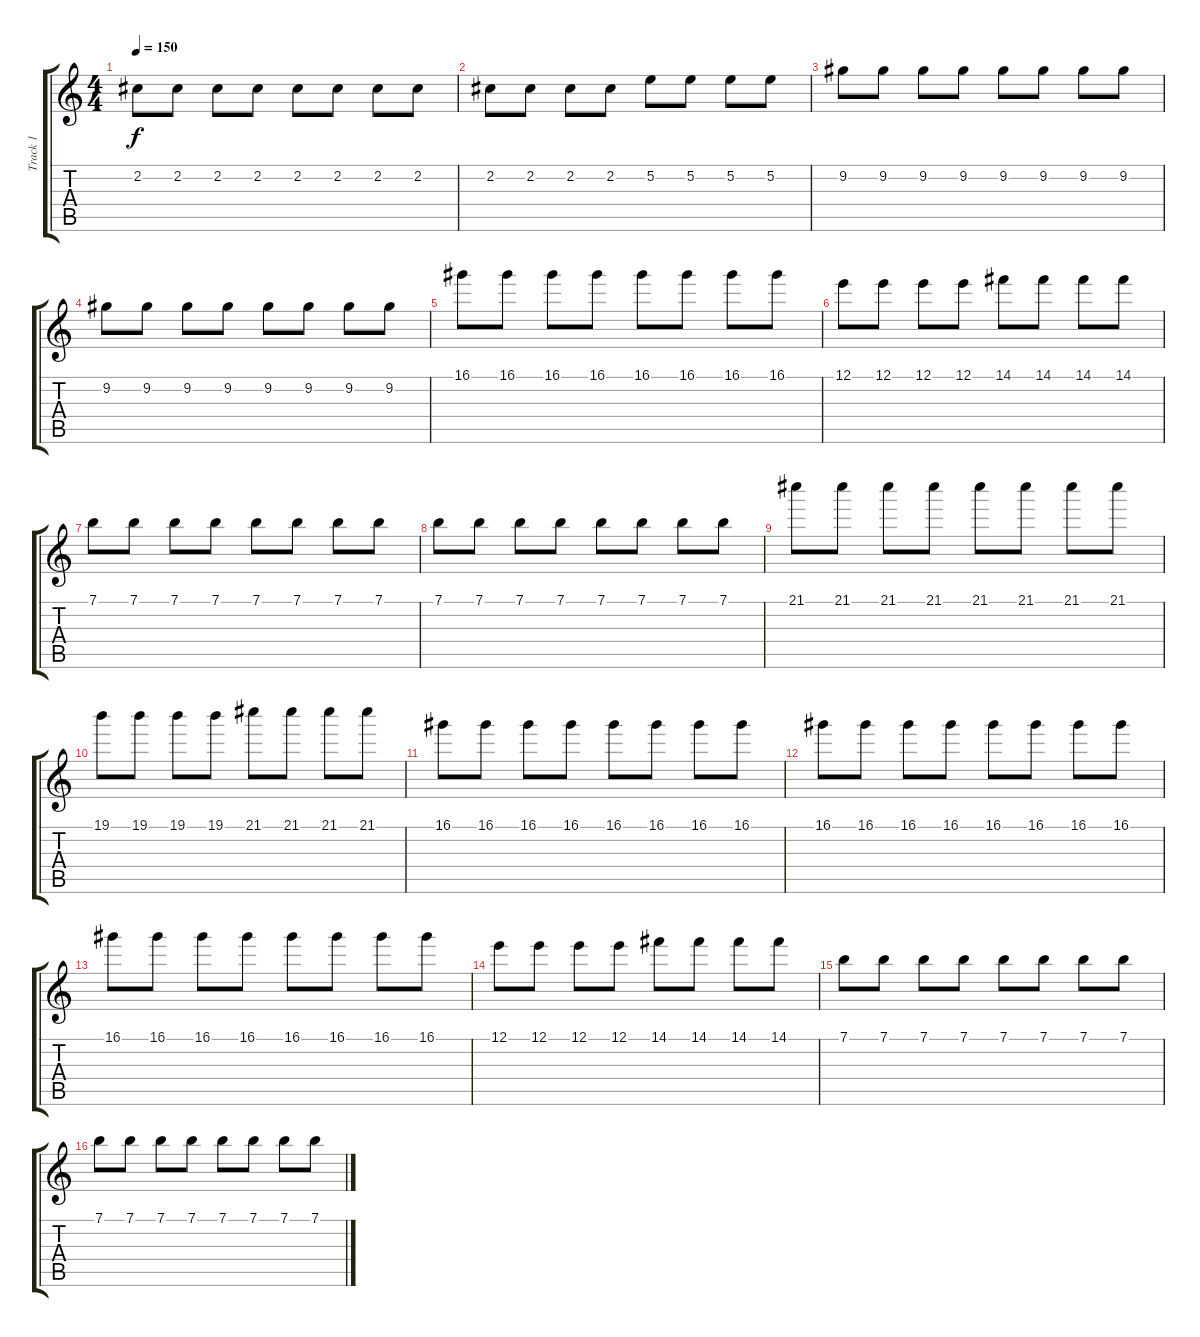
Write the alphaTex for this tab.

\track ("Track 1" "Track 1") {instrument overdrivenguitar}
\staff {score tabs}
\tuning (E4 B3 G3 D3 A2 E2) {hide}
\ts (4 4)
\tempo 150
\clef g2
\ks c
2.2.8{dy f} 2.2.8 2.2.8 2.2.8 2.2.8 2.2.8 2.2.8 2.2.8 |
2.2.8 2.2.8 2.2.8 2.2.8 5.2.8 5.2.8 5.2.8 5.2.8 |
9.2.8 9.2.8 9.2.8 9.2.8 9.2.8 9.2.8 9.2.8 9.2.8 |
9.2.8 9.2.8 9.2.8 9.2.8 9.2.8 9.2.8 9.2.8 9.2.8 |
16.1.8 16.1.8 16.1.8 16.1.8 16.1.8 16.1.8 16.1.8 16.1.8 |
12.1.8 12.1.8 12.1.8 12.1.8 14.1.8 14.1.8 14.1.8 14.1.8 |
7.1.8 7.1.8 7.1.8 7.1.8 7.1.8 7.1.8 7.1.8 7.1.8 |
7.1.8 7.1.8 7.1.8 7.1.8 7.1.8 7.1.8 7.1.8 7.1.8 |
21.1.8 21.1.8 21.1.8 21.1.8 21.1.8 21.1.8 21.1.8 21.1.8 |
19.1.8 19.1.8 19.1.8 19.1.8 21.1.8 21.1.8 21.1.8 21.1.8 |
16.1.8 16.1.8 16.1.8 16.1.8 16.1.8 16.1.8 16.1.8 16.1.8 |
16.1.8 16.1.8 16.1.8 16.1.8 16.1.8 16.1.8 16.1.8 16.1.8 |
16.1.8 16.1.8 16.1.8 16.1.8 16.1.8 16.1.8 16.1.8 16.1.8 |
12.1.8 12.1.8 12.1.8 12.1.8 14.1.8 14.1.8 14.1.8 14.1.8 |
7.1.8 7.1.8 7.1.8 7.1.8 7.1.8 7.1.8 7.1.8 7.1.8 |
7.1.8 7.1.8 7.1.8 7.1.8 7.1.8 7.1.8 7.1.8 7.1.8
